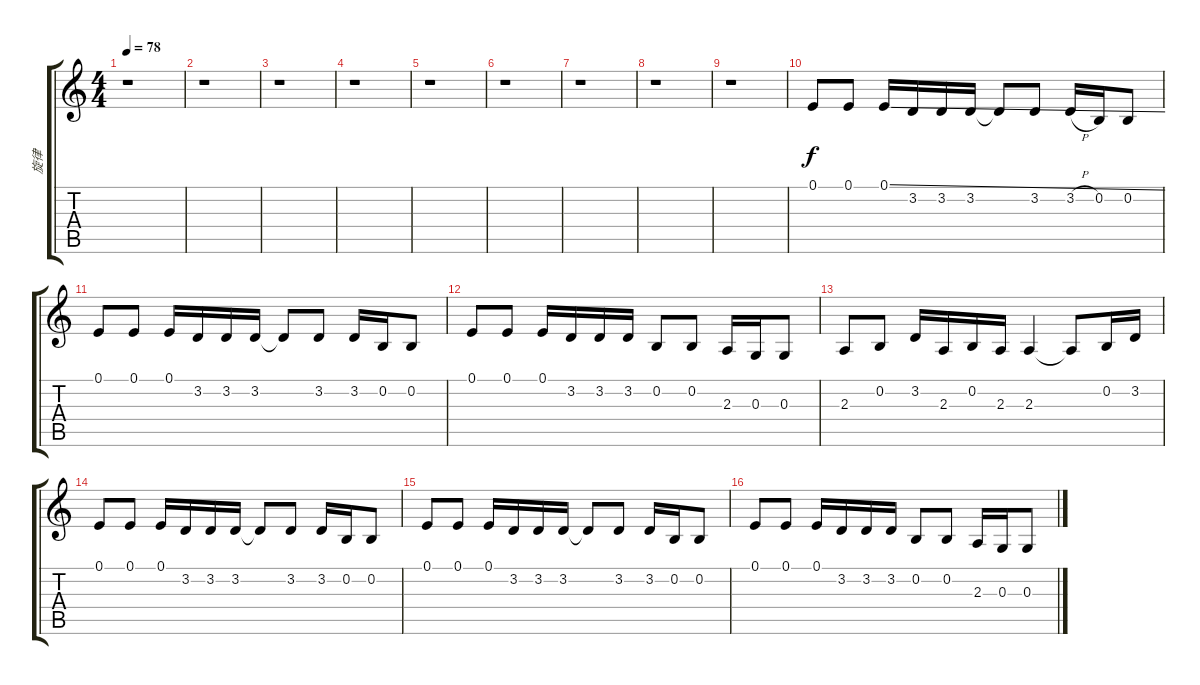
\track ("旋律" "旋律") {instrument voiceoohs}
\staff {score tabs}
\tuning (E4 B3 G3 D3 A2 E2) {hide}
\ts (4 4)
\tempo 78
\clef g2
\ks c
r.1{dy f instrument voiceoohs} |
r.1 |
r.1 |
r.1 |
r.1 |
r.1 |
r.1 |
r.1 |
r.1 |
0.1.8 0.1.8 0.1{ss}.16 3.2.16 3.2.16 3.2.16 3.2{t}.8 3.2.8 3.2{h}.16 0.2.16 0.2.8 |
0.1.8 0.1.8 0.1.16 3.2.16 3.2.16 3.2.16 3.2{t}.8 3.2.8 3.2.16 0.2.16 0.2.8 |
0.1.8 0.1.8 0.1.16 3.2.16 3.2.16 3.2.16 0.2.8 0.2.8 2.3.16 0.3.16 0.3.8 |
2.3.8 0.2.8 3.2.16 2.3.16 0.2.16 2.3.16 2.3.4 2.3{t}.8 0.2.16 3.2.16 |
0.1.8 0.1.8 0.1.16 3.2.16 3.2.16 3.2.16 3.2{t}.8 3.2.8 3.2.16 0.2.16 0.2.8 |
0.1.8 0.1.8 0.1.16 3.2.16 3.2.16 3.2.16 3.2{t}.8 3.2.8 3.2.16 0.2.16 0.2.8 |
0.1.8 0.1.8 0.1.16 3.2.16 3.2.16 3.2.16 0.2.8 0.2.8 2.3.16 0.3.16 0.3.8
